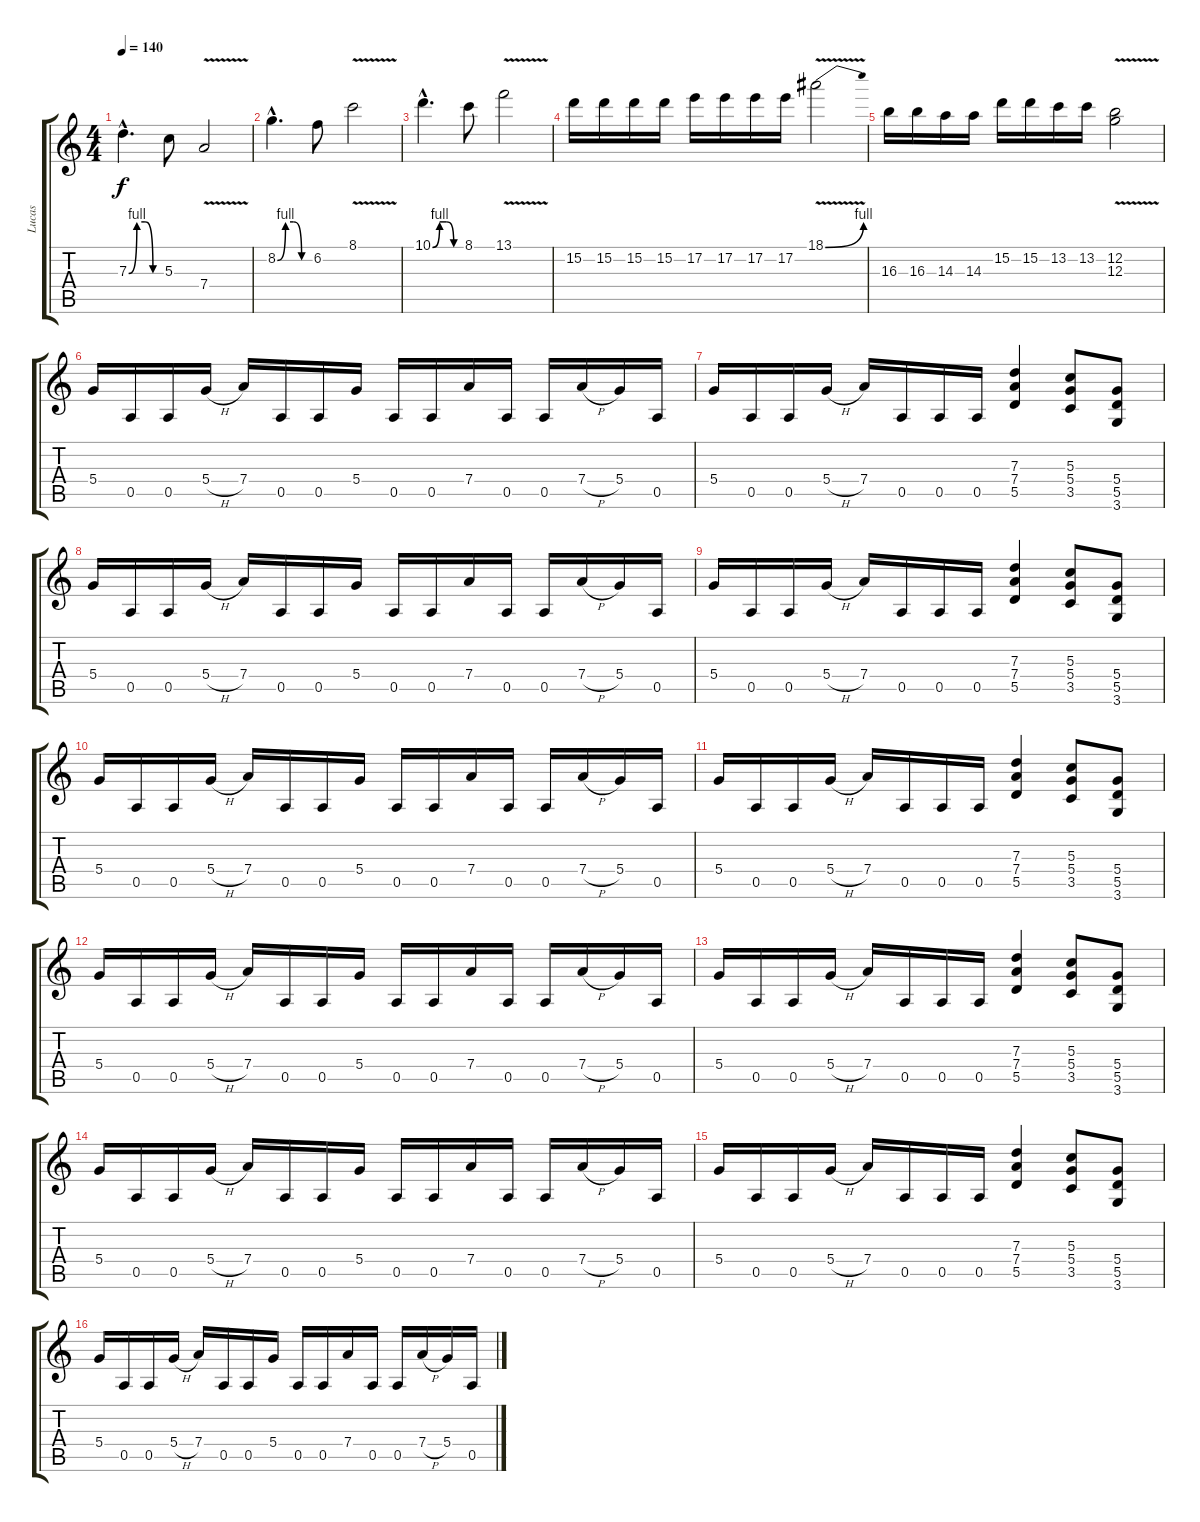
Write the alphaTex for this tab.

\track ("Lucas" "Lucas") {instrument distortionguitar}
\staff {score tabs}
\tuning (E4 B3 G3 D3 A2 E2) {hide}
\ts (4 4)
\tempo 140
\clef g2
\ks c
7.3{be (custom 0 0 15 4 30 4 45 0 60 0) hac}.4{d dy f} 5.3.8 7.4{v}.2 |
8.2{be (custom 0 0 15 4 30 4 45 0 60 0) hac}.4{d} 6.2.8 8.1{v}.2 |
10.1{be (custom 0 0 15 4 30 4 45 0 60 0) hac}.4{d} 8.1.8 13.1{v}.2 |
15.2.16 15.2.16 15.2.16 15.2.16 17.2.16 17.2.16 17.2.16 17.2.16 18.1{be (bend 0 0 60 4) v}.2 |
16.3.16 16.3.16 14.3.16 14.3.16 15.2.16 15.2.16 13.2.16 13.2.16 (12.2{v} 12.3{v}).2 |
5.4.16{volume 13} 0.5.16 0.5.16 5.4{h}.16 7.4.16 0.5.16 0.5.16 5.4.16 0.5.16 0.5.16 7.4.16 0.5.16 0.5.16 7.4{h}.16 5.4.16 0.5.16 |
5.4.16 0.5.16 0.5.16 5.4{h}.16 7.4.16 0.5.16 0.5.16 0.5.16 (7.3 7.4 5.5).4 (5.3 5.4 3.5).8 (5.4 5.5 3.6).8 |
5.4.16 0.5.16 0.5.16 5.4{h}.16 7.4.16 0.5.16 0.5.16 5.4.16 0.5.16 0.5.16 7.4.16 0.5.16 0.5.16 7.4{h}.16 5.4.16 0.5.16 |
5.4.16 0.5.16 0.5.16 5.4{h}.16 7.4.16 0.5.16 0.5.16 0.5.16 (7.3 7.4 5.5).4 (5.3 5.4 3.5).8 (5.4 5.5 3.6).8 |
5.4.16 0.5.16 0.5.16 5.4{h}.16 7.4.16 0.5.16 0.5.16 5.4.16 0.5.16 0.5.16 7.4.16 0.5.16 0.5.16 7.4{h}.16 5.4.16 0.5.16 |
5.4.16 0.5.16 0.5.16 5.4{h}.16 7.4.16 0.5.16 0.5.16 0.5.16 (7.3 7.4 5.5).4 (5.3 5.4 3.5).8 (5.4 5.5 3.6).8 |
5.4.16 0.5.16 0.5.16 5.4{h}.16 7.4.16 0.5.16 0.5.16 5.4.16 0.5.16 0.5.16 7.4.16 0.5.16 0.5.16 7.4{h}.16 5.4.16 0.5.16 |
5.4.16 0.5.16 0.5.16 5.4{h}.16 7.4.16 0.5.16 0.5.16 0.5.16 (7.3 7.4 5.5).4 (5.3 5.4 3.5).8 (5.4 5.5 3.6).8 |
5.4.16 0.5.16 0.5.16 5.4{h}.16 7.4.16 0.5.16 0.5.16 5.4.16 0.5.16 0.5.16 7.4.16 0.5.16 0.5.16 7.4{h}.16 5.4.16 0.5.16 |
5.4.16 0.5.16 0.5.16 5.4{h}.16 7.4.16 0.5.16 0.5.16 0.5.16 (7.3 7.4 5.5).4 (5.3 5.4 3.5).8 (5.4 5.5 3.6).8 |
5.4.16 0.5.16 0.5.16 5.4{h}.16 7.4.16 0.5.16 0.5.16 5.4.16 0.5.16 0.5.16 7.4.16 0.5.16 0.5.16 7.4{h}.16 5.4.16 0.5.16
